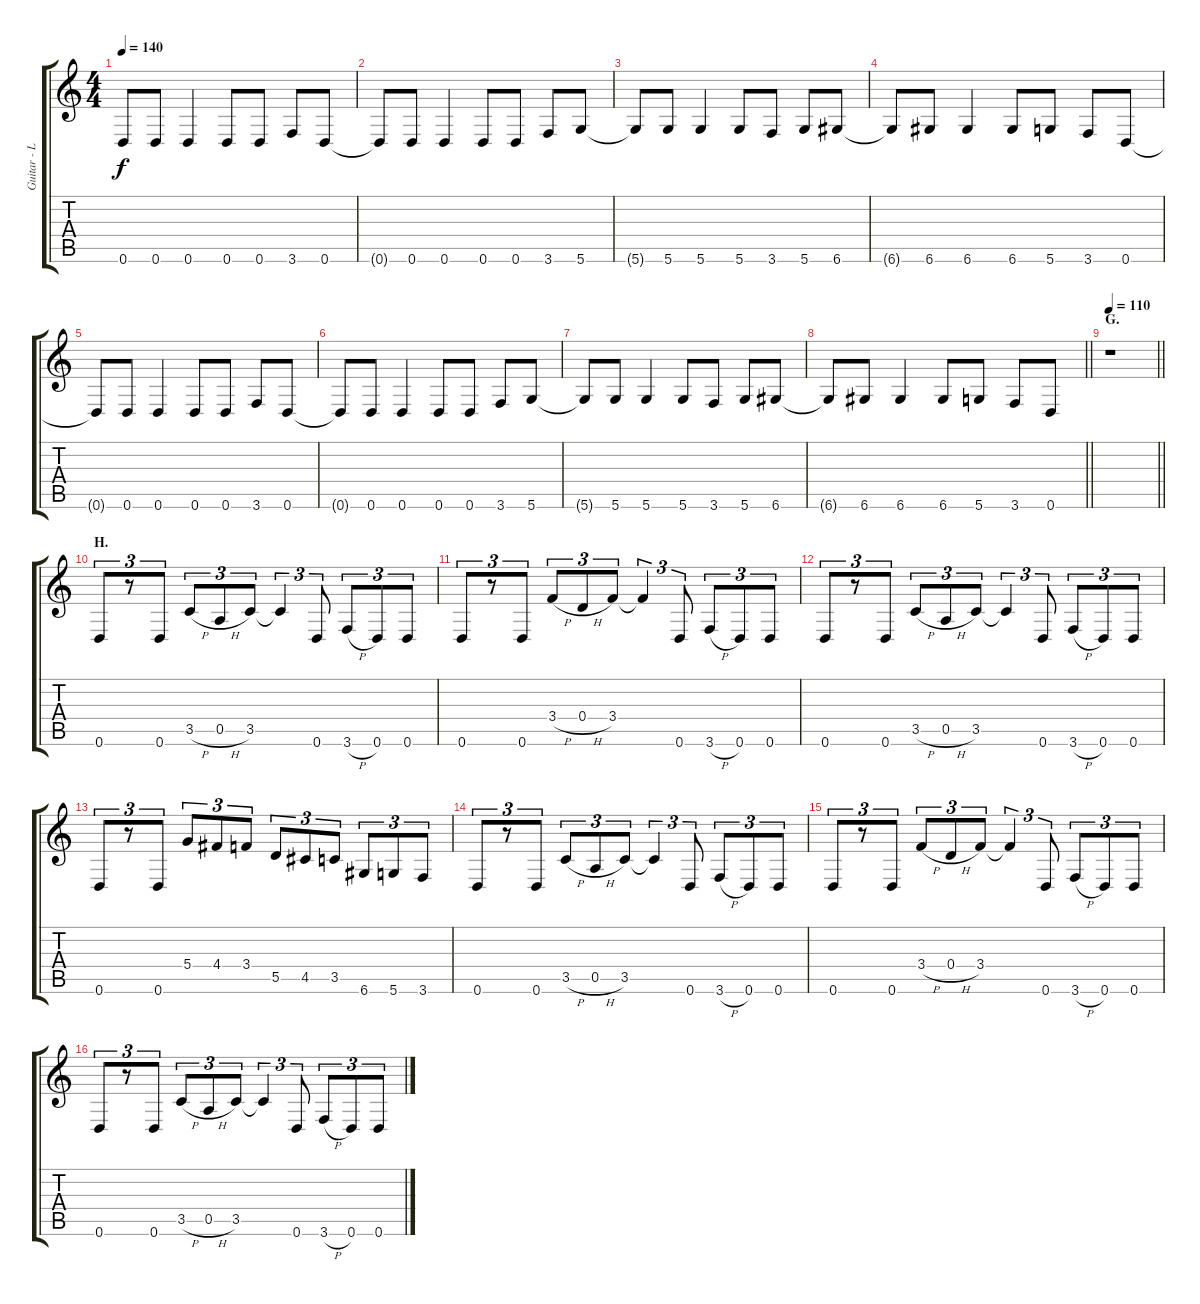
\track ("Guitar - Left" "Guitar - L") {instrument distortionguitar}
\staff {score tabs}
\tuning (E4 B3 G3 D3 A2 D2) {hide}
\ts (4 4)
\tempo 140
\clef g2
\ks c
0.6{t}.8{dy f} 0.6.8 0.6.4 0.6.8 0.6.8 3.6.8 0.6.8 |
0.6{t}.8 0.6.8 0.6.4 0.6.8 0.6.8 3.6.8 5.6.8 |
5.6{t}.8 5.6.8 5.6.4 5.6.8 3.6.8 5.6.8 6.6.8 |
6.6{t}.8 6.6.8 6.6.4 6.6.8 5.6.8 3.6.8 0.6.8 |
0.6{t}.8 0.6.8 0.6.4 0.6.8 0.6.8 3.6.8 0.6.8 |
0.6{t}.8 0.6.8 0.6.4 0.6.8 0.6.8 3.6.8 5.6.8 |
5.6{t}.8 5.6.8 5.6.4 5.6.8 3.6.8 5.6.8 6.6.8 |
\barLineRight lightlight
6.6{t}.8 6.6.8 6.6.4 6.6.8 5.6.8 3.6.8 0.6.8 |
\section ("" "G.")
\tempo 110
\barLineRight lightlight
r.1 |
\section ("" "H.")
0.6.8{tu (3 2)} r.8{tu (3 2)} 0.6.8{tu (3 2)} 3.5{h}.8{tu (3 2)} 0.5{h}.8{tu (3 2)} 3.5.8{tu (3 2)} 3.5{t}.4{tu (3 2)} 0.6.8{tu (3 2)} 3.6{h}.8{tu (3 2)} 0.6.8{tu (3 2)} 0.6.8{tu (3 2)} |
0.6.8{tu (3 2)} r.8{tu (3 2)} 0.6.8{tu (3 2)} 3.4{h}.8{tu (3 2)} 0.4{h}.8{tu (3 2)} 3.4.8{tu (3 2)} 3.4{t}.4{tu (3 2)} 0.6.8{tu (3 2)} 3.6{h}.8{tu (3 2)} 0.6.8{tu (3 2)} 0.6.8{tu (3 2)} |
0.6.8{tu (3 2)} r.8{tu (3 2)} 0.6.8{tu (3 2)} 3.5{h}.8{tu (3 2)} 0.5{h}.8{tu (3 2)} 3.5.8{tu (3 2)} 3.5{t}.4{tu (3 2)} 0.6.8{tu (3 2)} 3.6{h}.8{tu (3 2)} 0.6.8{tu (3 2)} 0.6.8{tu (3 2)} |
0.6.8{tu (3 2)} r.8{tu (3 2)} 0.6.8{tu (3 2)} 5.4.8{tu (3 2)} 4.4.8{tu (3 2)} 3.4.8{tu (3 2)} 5.5.8{tu (3 2)} 4.5.8{tu (3 2)} 3.5.8{tu (3 2)} 6.6.8{tu (3 2)} 5.6.8{tu (3 2)} 3.6.8{tu (3 2)} |
0.6.8{tu (3 2)} r.8{tu (3 2)} 0.6.8{tu (3 2)} 3.5{h}.8{tu (3 2)} 0.5{h}.8{tu (3 2)} 3.5.8{tu (3 2)} 3.5{t}.4{tu (3 2)} 0.6.8{tu (3 2)} 3.6{h}.8{tu (3 2)} 0.6.8{tu (3 2)} 0.6.8{tu (3 2)} |
0.6.8{tu (3 2)} r.8{tu (3 2)} 0.6.8{tu (3 2)} 3.4{h}.8{tu (3 2)} 0.4{h}.8{tu (3 2)} 3.4.8{tu (3 2)} 3.4{t}.4{tu (3 2)} 0.6.8{tu (3 2)} 3.6{h}.8{tu (3 2)} 0.6.8{tu (3 2)} 0.6.8{tu (3 2)} |
0.6.8{tu (3 2)} r.8{tu (3 2)} 0.6.8{tu (3 2)} 3.5{h}.8{tu (3 2)} 0.5{h}.8{tu (3 2)} 3.5.8{tu (3 2)} 3.5{t}.4{tu (3 2)} 0.6.8{tu (3 2)} 3.6{h}.8{tu (3 2)} 0.6.8{tu (3 2)} 0.6.8{tu (3 2)}
